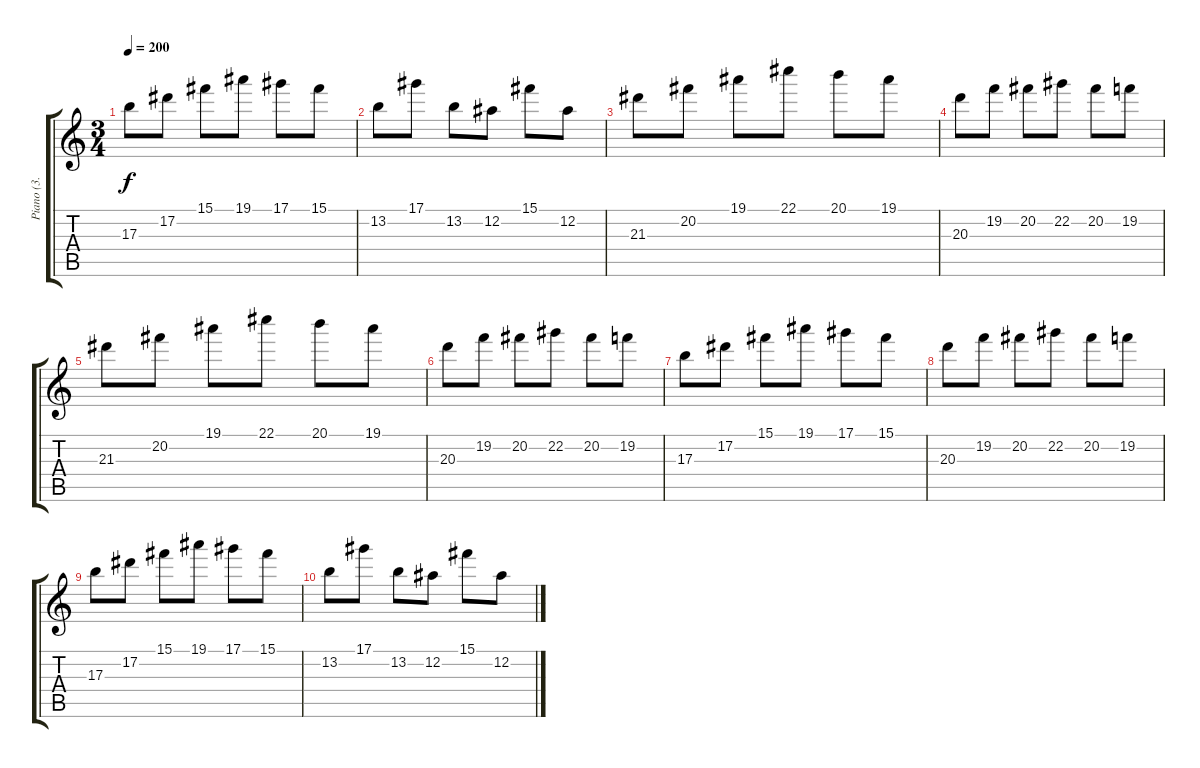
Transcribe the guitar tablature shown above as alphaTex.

\track ("Piano (3. Guitar)" "Piano (3. ") {instrument acousticguitarsteel}
\staff {score tabs}
\tuning (Eb4 Bb3 Gb3 Db3 Ab2 Eb2) {hide}
\ts (3 4)
\tempo 200
\clef g2
\ks c
17.3.8{dy f} 17.2.8 15.1.8 19.1.8 17.1.8 15.1.8 |
13.2.8 17.1.8 13.2.8 12.2.8 15.1.8 12.2.8 |
21.3.8 20.2.8 19.1.8 22.1.8 20.1.8 19.1.8 |
20.3.8 19.2.8 20.2.8 22.2.8 20.2.8 19.2.8 |
21.3.8 20.2.8 19.1.8 22.1.8 20.1.8 19.1.8 |
20.3.8 19.2.8 20.2.8 22.2.8 20.2.8 19.2.8 |
17.3.8 17.2.8 15.1.8 19.1.8 17.1.8 15.1.8 |
20.3.8 19.2.8 20.2.8 22.2.8 20.2.8 19.2.8 |
17.3.8 17.2.8 15.1.8 19.1.8 17.1.8 15.1.8 |
13.2.8 17.1.8 13.2.8 12.2.8 15.1.8 12.2.8
